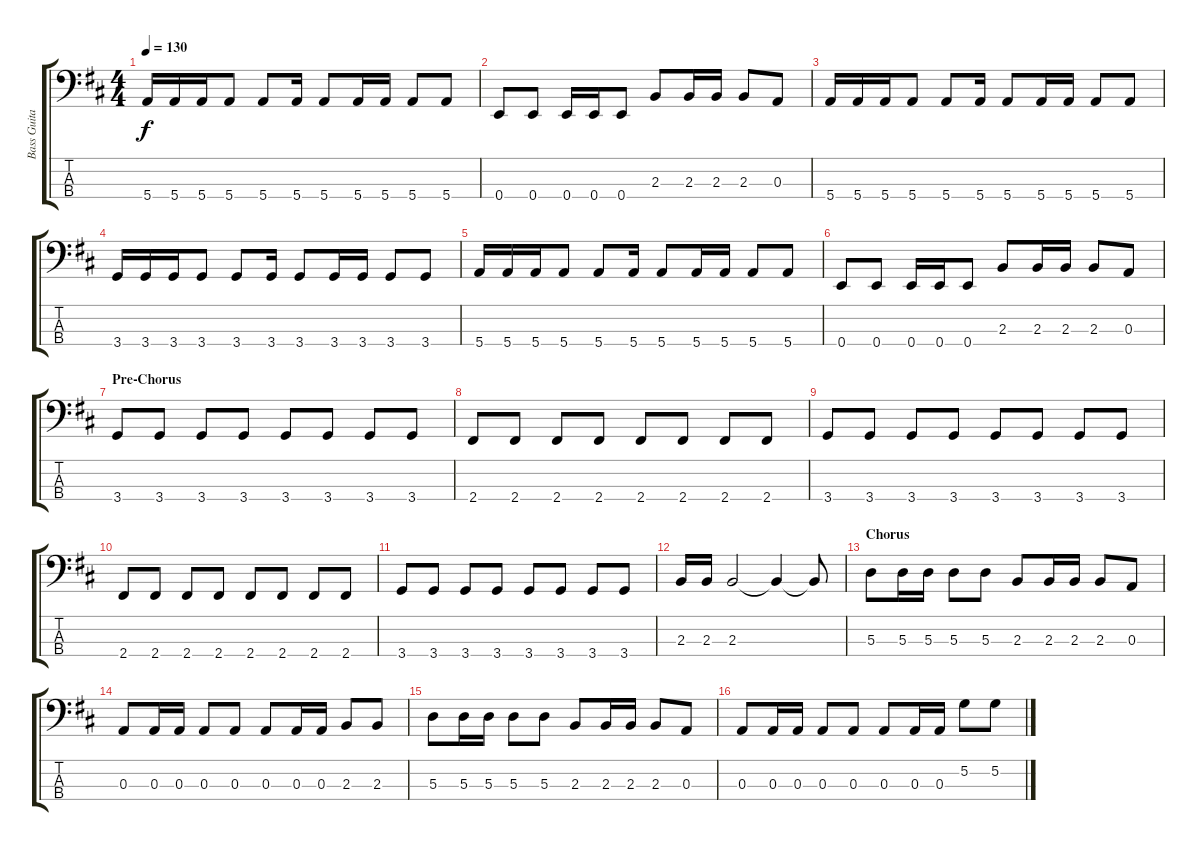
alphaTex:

\track ("Bass Guitar" "Bass Guita") {instrument electricbasspick}
\staff {score tabs}
\tuning (G2 D2 A1 E1) {hide}
\ts (4 4)
\tempo 130
\clef f4
\ks d
5.4.16{dy f} 5.4.16 5.4.16 5.4.8 5.4.8 5.4.16 5.4.8 5.4.16 5.4.16 5.4.8 5.4.8 |
0.4.8 0.4.8 0.4.16 0.4.16 0.4.8 2.3.8 2.3.16 2.3.16 2.3.8 0.3.8 |
5.4.16 5.4.16 5.4.16 5.4.8 5.4.8 5.4.16 5.4.8 5.4.16 5.4.16 5.4.8 5.4.8 |
3.4.16 3.4.16 3.4.16 3.4.8 3.4.8 3.4.16 3.4.8 3.4.16 3.4.16 3.4.8 3.4.8 |
5.4.16 5.4.16 5.4.16 5.4.8 5.4.8 5.4.16 5.4.8 5.4.16 5.4.16 5.4.8 5.4.8 |
0.4.8 0.4.8 0.4.16 0.4.16 0.4.8 2.3.8 2.3.16 2.3.16 2.3.8 0.3.8 |
\section ("" "Pre-Chorus")
3.4.8 3.4.8 3.4.8 3.4.8 3.4.8 3.4.8 3.4.8 3.4.8 |
2.4.8 2.4.8 2.4.8 2.4.8 2.4.8 2.4.8 2.4.8 2.4.8 |
3.4.8 3.4.8 3.4.8 3.4.8 3.4.8 3.4.8 3.4.8 3.4.8 |
2.4.8 2.4.8 2.4.8 2.4.8 2.4.8 2.4.8 2.4.8 2.4.8 |
3.4.8 3.4.8 3.4.8 3.4.8 3.4.8 3.4.8 3.4.8 3.4.8 |
2.3.16 2.3.16 2.3.2 2.3{t}.4 2.3{t}.8 |
\section ("" "Chorus")
5.3.8 5.3.16 5.3.16 5.3.8 5.3.8 2.3.8 2.3.16 2.3.16 2.3.8 0.3.8 |
0.3.8 0.3.16 0.3.16 0.3.8 0.3.8 0.3.8 0.3.16 0.3.16 2.3.8 2.3.8 |
5.3.8 5.3.16 5.3.16 5.3.8 5.3.8 2.3.8 2.3.16 2.3.16 2.3.8 0.3.8 |
0.3.8 0.3.16 0.3.16 0.3.8 0.3.8 0.3.8 0.3.16 0.3.16 5.2.8 5.2.8
